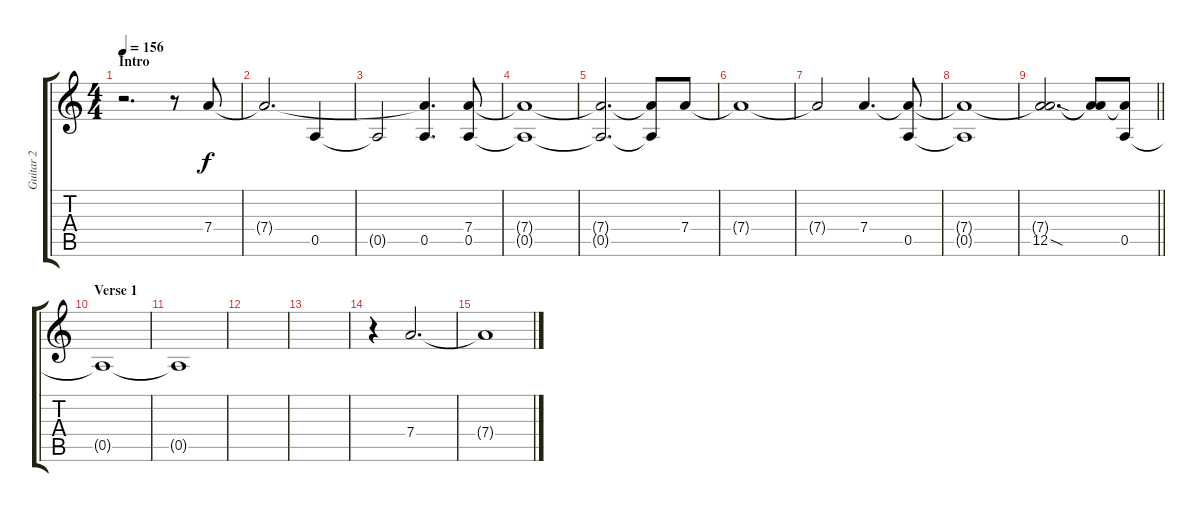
\track ("Guitar 2" "Guitar 2") {instrument overdrivenguitar}
\staff {score tabs}
\tuning (E4 B3 G3 D3 A2 E2) {hide}
\ts (4 4)
\section ("" "Intro")
\tempo 156
\clef g2
\ks c
r.2{d dy f instrument overdrivenguitar} r.8 7.4.8 |
7.4{t}.2{d} 0.5.4 |
0.5{t}.2 (7.4{t} 0.5).4{d} (7.4 0.5).8 |
(7.4{t} 0.5{t}).1 |
(7.4{t} 0.5{t}).2{d} (7.4{t} 0.5{t}).8 7.4.8 |
7.4{t}.1 |
7.4{t}.2 7.4.4{d} (7.4{t} 0.5).8 |
(7.4{t} 0.5{t}).1 |
\barLineRight lightlight
(7.4{t} 12.5{sod}).2{d} (7.4{t} 12.5{t}).8 (7.4{t} 0.5).8 |
\section ("" "Verse 1")
0.5{t}.1 |
0.5{t}.1 |
|
|
r.4 7.4.2{d} |
7.4{t}.1
